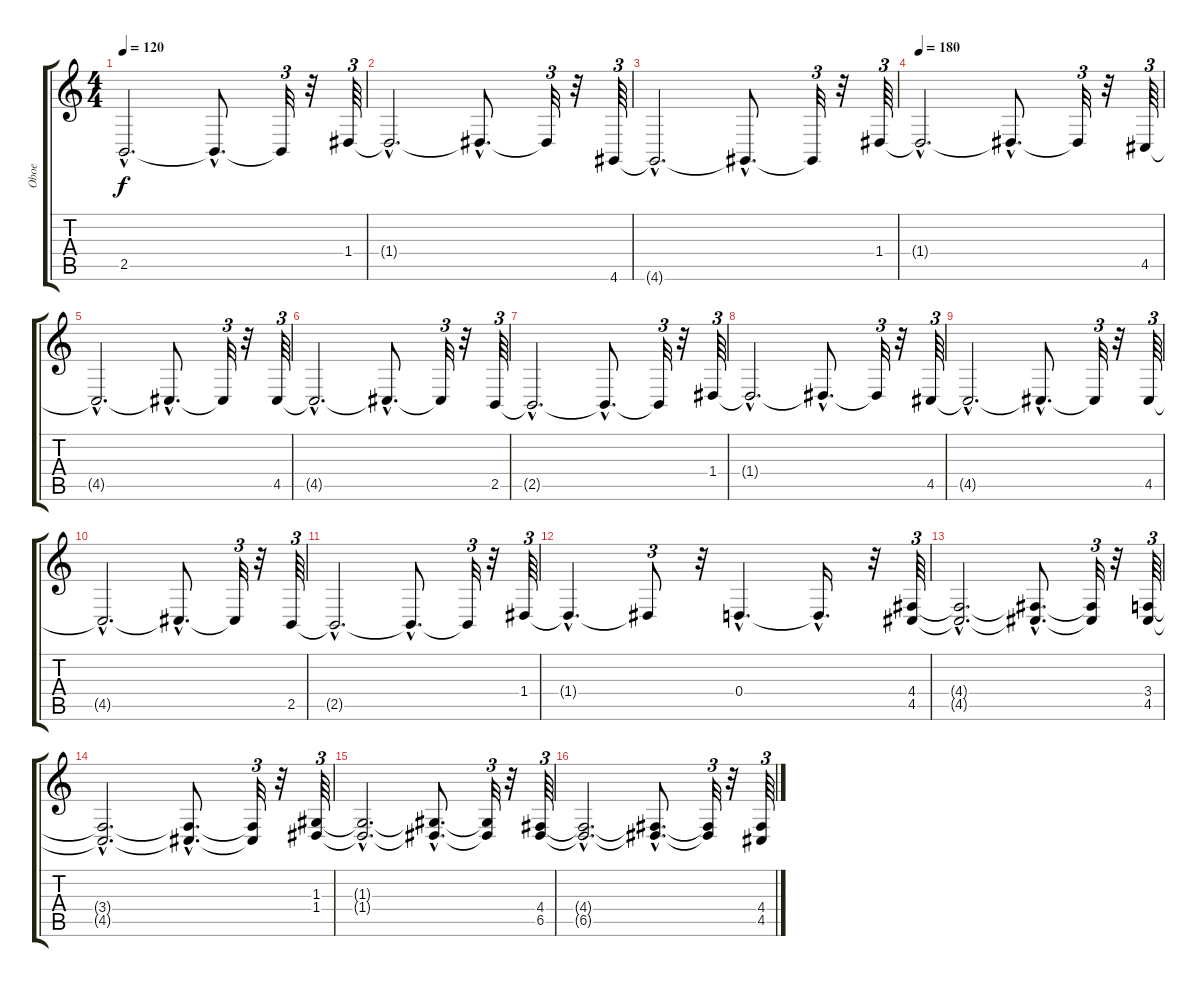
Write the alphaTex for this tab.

\track ("Oboe" "Oboe") {instrument oboe}
\staff {score tabs}
\tuning (E4 B3 G3 D3 A2 E2) {hide}
\ts (4 4)
\tempo 120
\clef g2
\ks c
2.5{hac t}.2{d dy f} 2.5{hac t}.8{d} 2.5{t}.32{tu (3 2)} r.32 1.4.64{tu (3 2)} |
1.4{hac t}.2{d} 1.4{hac t}.8{d} 1.4{t}.32{tu (3 2)} r.32 4.6.64{tu (3 2)} |
4.6{hac t}.2{d} 4.6{hac t}.8{d} 4.6{t}.32{tu (3 2)} r.32 1.4.64{tu (3 2)} |
\tempo 180
1.4{hac t}.2{d} 1.4{hac t}.8{d} 1.4{t}.32{tu (3 2)} r.32 4.5.64{tu (3 2)} |
4.5{hac t}.2{d} 4.5{hac t}.8{d} 4.5{t}.32{tu (3 2)} r.32 4.5.64{tu (3 2)} |
4.5{hac t}.2{d} 4.5{hac t}.8{d} 4.5{t}.32{tu (3 2)} r.32 2.5.64{tu (3 2)} |
2.5{hac t}.2{d} 2.5{hac t}.8{d} 2.5{t}.32{tu (3 2)} r.32 1.4.64{tu (3 2)} |
1.4{hac t}.2{d} 1.4{hac t}.8{d} 1.4{t}.32{tu (3 2)} r.32 4.5.64{tu (3 2)} |
4.5{hac t}.2{d} 4.5{hac t}.8{d} 4.5{t}.32{tu (3 2)} r.32 4.5.64{tu (3 2)} |
4.5{hac t}.2{d} 4.5{hac t}.8{d} 4.5{t}.32{tu (3 2)} r.32 2.5.64{tu (3 2)} |
2.5{hac t}.2{d} 2.5{hac t}.8{d} 2.5{t}.32{tu (3 2)} r.32 1.4.64{tu (3 2)} |
1.4{hac t}.4{d} 1.4{t}.8{tu (3 2)} r.32 0.4{hac}.4{d} 0.4{hac t}.16{d} r.32 (4.4 4.5).64{tu (3 2)} |
(4.4{hac t} 4.5{hac t}).2{d} (4.4{hac t} 4.5{hac t}).8{d} (4.4{t} 4.5{t}).32{tu (3 2)} r.32 (3.4 4.5).64{tu (3 2)} |
(3.4{hac t} 4.5{hac t}).2{d} (3.4{hac t} 4.5{hac t}).8{d} (3.4{t} 4.5{t}).32{tu (3 2)} r.32 (1.3 1.4).64{tu (3 2)} |
(1.3{hac t} 1.4{hac t}).2{d} (1.3{hac t} 1.4{hac t}).8{d} (1.3{t} 1.4{t}).32{tu (3 2)} r.32 (4.4 6.5).64{tu (3 2)} |
(4.4{hac t} 6.5{hac t}).2{d} (4.4{hac t} 6.5{hac t}).8{d} (4.4{t} 6.5{t}).32{tu (3 2)} r.32 (4.4 4.5).64{tu (3 2)}
